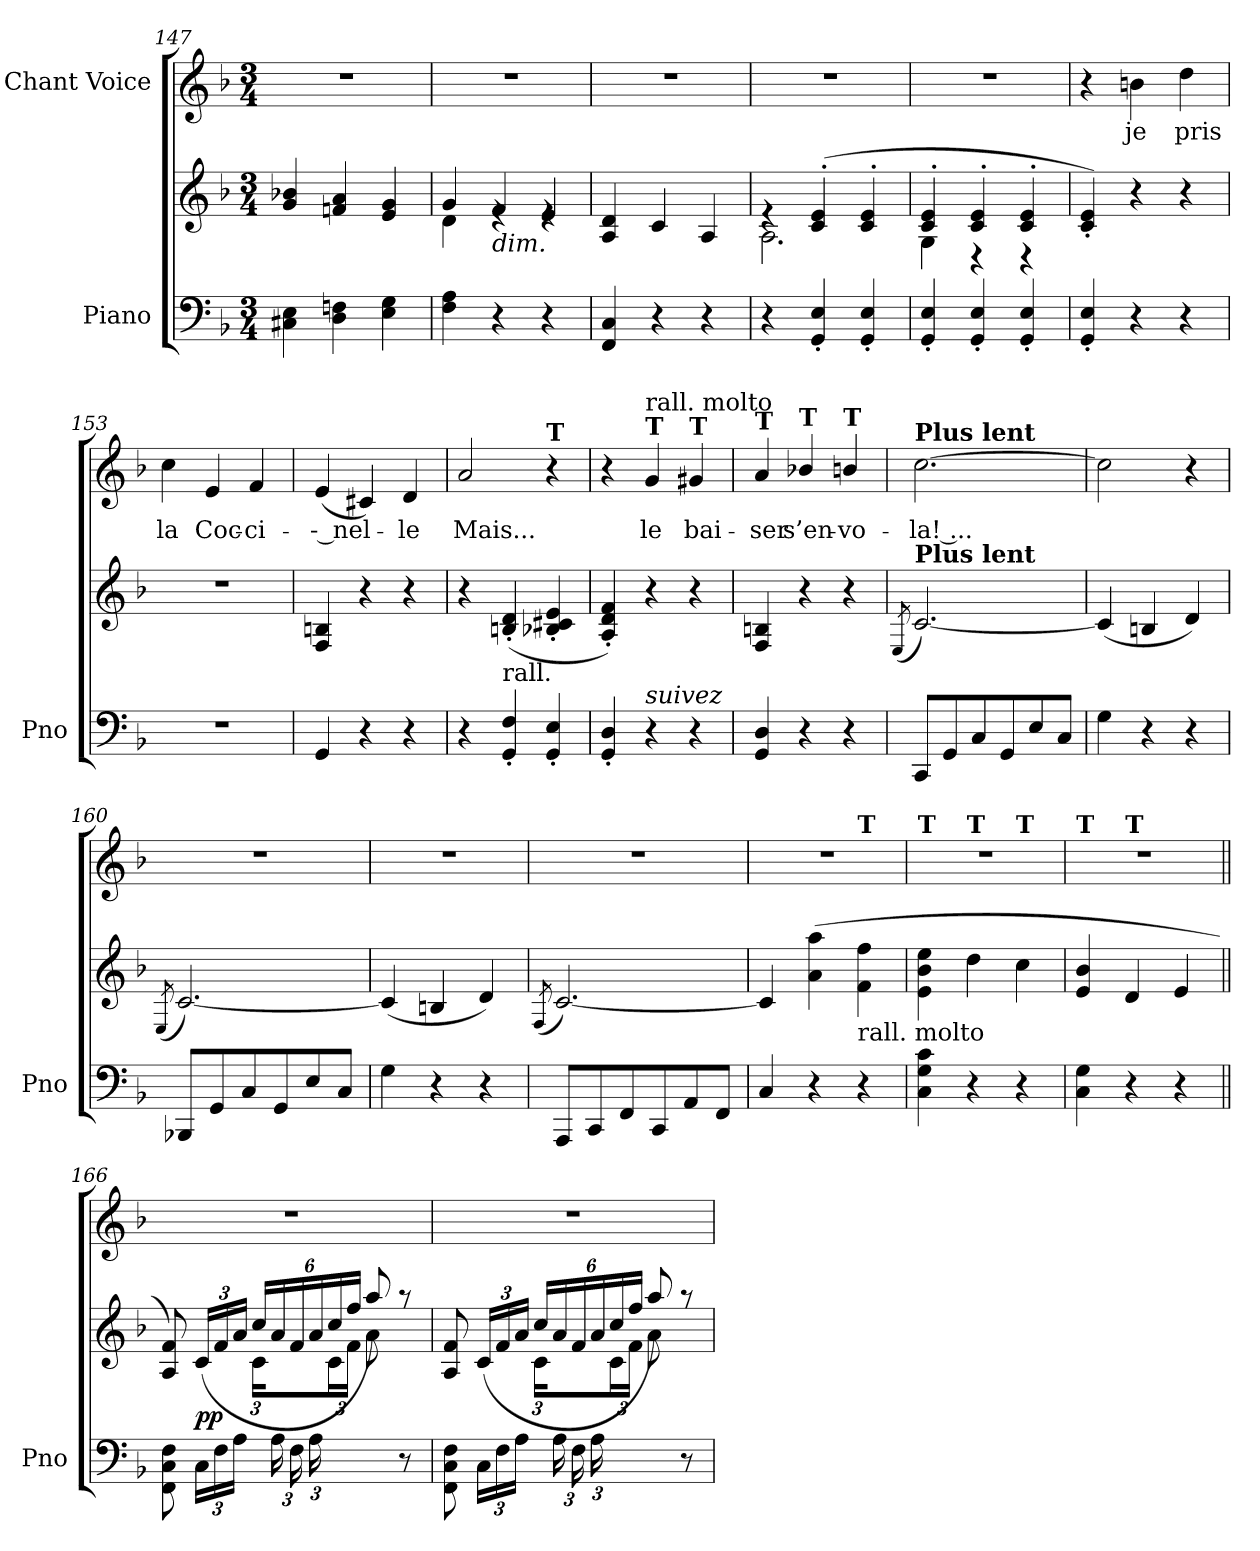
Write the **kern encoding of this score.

**kern	**kern	**dynam	**kern	**text
*part2	*part2	*part2	*part1	*part1
*staff3	*staff2	*staff2/3	*staff1	*staff1
*I"Piano	*	*	*I"Chant Voice	*
*I'Pno	*	*	*	*
*clefF4	*clefG2	*	*clefG2	*
*k[b-]	*k[b-]	*	*k[b-]	*
*M3/4	*M3/4	*	*M3/4	*
=147	=147	=147	=147	=147
4C#X\ 4E\	4g/ 4b-X/	.	2.r	.
4D\ 4Fn\	4fn/ 4a/	.	.	.
4E\ 4G\	4e/ 4g/	.	.	.
!!LO:LB:g=z
=148	=148	=148	=148	=148
*	*^	*	*	*
4F\ 4A\	4g/	4d\	.	2.r	.
!	!LO:TX:b:i:t=dim.	!	!	!	!
4r	4f/	4re	.	.	.
4r	4e/	4re	.	.	.
*	*v	*v	*	*	*
=149	=149	=149	=149	=149
4FF/ 4C/	4A/ 4d/	.	2.r	.
4r	4c/	.	.	.
4r	4A/	.	.	.
=150	=150	=150	=150	=150
*	*^	*	*	*
4r	4re	2.A\	.	2.r	.
4GG/' 4E/'	(>4c/' 4e/'	.	.	.	.
4GG/' 4E/'	4c/' 4e/'	.	.	.	.
=151	=151	=151	=151	=151	=151
4GG/' 4E/'	4c/' 4e/'	4G\	.	2.r	.
4GG/' 4E/'	4c/' 4e/'	4r	.	.	.
4GG/' 4E/'	4c/' 4e/'	4r	.	.	.
*	*v	*v	*	*	*
=152	=152	=152	=152	=152
4GG/' 4E/'	4c/' 4e/')	.	4r	.
!	!	!	!	!LO:LY:b
4r	4r	.	4bn\	je
!	!	!	!	!LO:LY:b
4r	4r	.	4dd\	pris
=153	=153	=153	=153	=153
!	!	!	!	!LO:LY:b
2.r	2.r	.	4cc\	la
!	!	!	!	!LO:LY:b
.	.	.	4e/	Coc-
!	!	!	!	!LO:LY:b
.	.	.	4f/	-ci-
!!LO:LB:g=z
=154	=154	=154	=154	=154
!	!	!	!	!LO:LY:b
4GG/	4F/ 4Bn/	.	(<4e/	-- nel-
4r	4r	.	4c#X/)	.
!	!	!	!	!LO:LY:b
4r	4r	.	4d/	-le
=155	=155	=155	=155	=155
!	!	!	!	!LO:LY:b
*	*	*	*^	*
4r	4r	.	2a/	4ryy	Mais...
*	*	*	*MM215	*	*
!	!LO:TX:b:t=rall.	!	!	!	!
4GG/' 4F/'	(<4Bn/' 4d/'	.	.	2ryy	.
!	!	!	!LO:TX:a:B:t=T	!	!
4GG/' 4E/'	4B-X/' 4c#X/' 4e/'	.	4r	.	.
=156	=156	=156	=156	=156	=156
!	!	!	!LO:TX:a:B:t=T	!	!
*	*	*	*v	*v	*
4GG/' 4D/'	4A/' 4d/' 4f/')	.	4r	.
!	!	!	!LO:TX:a:B:t=T	!
!	!	!	!LO:TX:a:t=rall. molto	!
!LO:TX:a:i:t=suivez	!	!	!	!
!	!	!	!	!LO:LY:b
4r	4r	.	4g/	le
!	!	!	!LO:TX:a:B:t=T	!
!	!	!	!	!LO:LY:b
4r	4r	.	4g#X/	bai-
=157	=157	=157	=157	=157
!	!	!	!LO:TX:a:B:t=T	!
!	!	!	!	!LO:LY:b
4GG/ 4D/	4F/ 4Bn/	.	4a/	-ser
!	!	!	!LO:TX:a:B:t=T	!
!	!	!	!	!LO:LY:b
4r	4r	.	4b-X/	s’en-
!	!	!	!LO:TX:a:B:t=T	!
!	!	!	!	!LO:LY:b
4r	4r	.	4bn/	-vo-
=158	=158	=158	=158	=158
*	*	*	*MM140	*
.	(<8qE/	.	.	.
!	!	!	!LO:TX:a:B:t=Plus lent	!
!	!LO:TX:a:B:t=Plus lent	!	!	!
!	!	!	!	!LO:LY:b
8CC/L	[2.c/)	.	[2.cc\	-la! ...
8GG/	.	.	.	.
8C/	.	.	.	.
8GG/	.	.	.	.
8E/	.	.	.	.
8C/J	.	.	.	.
=159	=159	=159	=159	=159
4G\	(<4c/]	.	2cc\]	.
4r	4Bn/	.	.	.
4r	4d/)	.	4r	.
!!LO:LB:g=z
=160	=160	=160	=160	=160
.	(<8qE/	.	.	.
8BBB-X/L	[2.c/)	.	2.r	.
8GG/	.	.	.	.
8C/	.	.	.	.
8GG/	.	.	.	.
8E/	.	.	.	.
8C/J	.	.	.	.
=161	=161	=161	=161	=161
4G\	(<4c/]	.	2.r	.
4r	4Bn/	.	.	.
4r	4d/)	.	.	.
=162	=162	=162	=162	=162
.	(<8qF/	.	.	.
8AAA/L	[2.c/)	.	2.r	.
8CC/	.	.	.	.
8FF/	.	.	.	.
8CC/	.	.	.	.
8AA/	.	.	.	.
8FF/J	.	.	.	.
=163	=163	=163	=163	=163
*	*	*	*^	*
*	*	*	*	*^	*
4C/	4c/]	.	2.r	2ryy	4ryy	.
*	*	*	*MM120	*	*	*
4r	(>4a\ 4aa\	.	.	.	2ryy	.
!	!	!	!	!LO:TX:a:B:t=T	!	!
!	!LO:TX:b:t=rall.    molto	!	!	!	!	!
4r	4f\ 4ff\	.	.	4ryy	.	.
=164	=164	=164	=164	=164	=164	=164
!	!	!	!LO:TX:a:B:t=T	!	!	!
4C\ 4G\ 4c\	4e\ 4b-\ 4ee\	.	2.r	4ryy	2ryy	.
!	!	!	!	!LO:TX:a:B:t=T	!	!
4r	4dd\	.	.	2ryy	.	.
!	!	!	!	!	!LO:TX:a:B:t=T	!
4r	4cc\	.	.	.	4ryy	.
=165	=165	=165	=165	=165	=165	=165
!	!	!	!LO:TX:a:B:t=T	!	!	!
4C\ 4G\	4e/ 4b-/	.	2.r	4ryy	2ryy	.
!	!	!	!	!LO:TX:a:B:t=T	!	!
4r	4d/	.	.	2ryy	.	.
*	*	*	*MM80	*	*	*
4r	4e/	.	.	.	4ryy	.
*	*	*	*v	*v	*v	*
!!LO:PB:g=z
=166||	=166||	=166||	=166||	=166||
*	*	*	*MM66	*
*	*^	*	*^	*
*	*	*	*	*	*^	*
!	!	!	!	!LO:TX:a:B:t=Andante ma non troppo	!	!	!
*	*	*	*	*v	*v	*v	*
8FF\ 8C\ 8F\	8A/ 8f/)	4ryy	.	2.r	.
*Xbrackettup	*Xbrackettup	*	*	*	*
!	!	!	!LO:DY:b	!	!
(<24C\LL	(>24c/LL	.	pp	.	.
24F\	24f/	.	.	.	.
24A\JJ	24a/JJ	.	.	.	.
24ryy	24cc/LL	24c\LL	.	.	.
24A\	24a/	8ryy	.	.	.
24F\	24f/	.	.	.	.
24A\	24a/	.	.	.	.
24%5ryy	24cc/	24c\	.	.	.
.	24ff/JJ	24f\JJ	.	.	.
.	8aa/)	8a\)	.	.	.
8r	8raa	8ryy	.	.	.
=167	=167	=167	=167	=167	=167
8FF\ 8C\ 8F\	8A/ 8f/	4ryy	.	2.r	.
(<24C\LL	(>24c/LL	.	.	.	.
24F\	24f/	.	.	.	.
24A\JJ	24a/JJ	.	.	.	.
24ryy	24cc/LL	24c\LL	.	.	.
24A\	24a/	8ryy	.	.	.
24F\	24f/	.	.	.	.
24A\	24a/	.	.	.	.
24%5ryy	24cc/	24c\	.	.	.
.	24ff/JJ	24f\JJ	.	.	.
.	8aa/)	8a\)	.	.	.
8r	8raa	8ryy	.	.	.
*	*v	*v	*	*	*
=	=	=	=	=
*-	*-	*-	*-	*-
